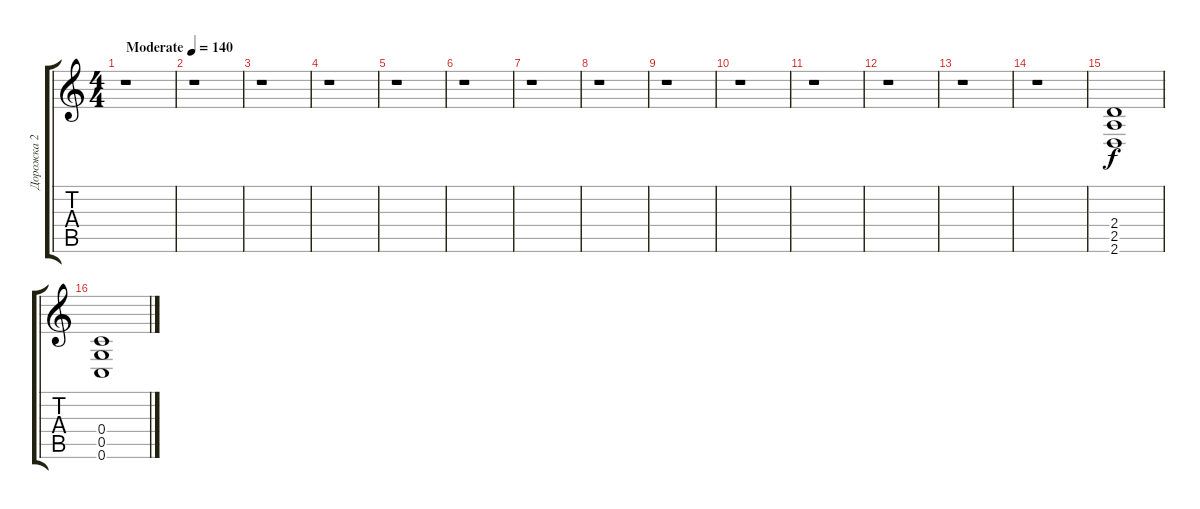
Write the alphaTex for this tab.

\track ("Дорожка 2" "Дорожка 2") {instrument overdrivenguitar}
\staff {score tabs}
\tuning (D4 A3 F3 C3 G2 C2) {hide}
\ts (4 4)
\tempo (140 "Moderate")
\clef g2
\ks c
r.1{dy f instrument overdrivenguitar} |
r.1 |
r.1 |
r.1 |
r.1 |
r.1 |
r.1 |
r.1 |
r.1 |
r.1 |
r.1 |
r.1 |
r.1 |
r.1 |
(2.4 2.5 2.6).1 |
(0.4 0.5 0.6).1
